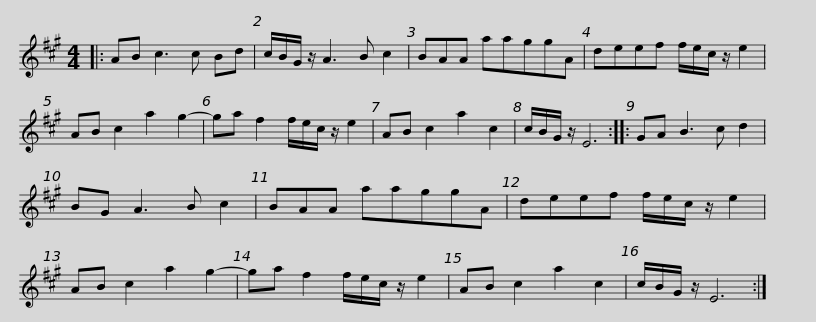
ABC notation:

X:1
L:1/8
M:4/4
I:linebreak $
K:A
V:1 treble
V:1
|: AB c3 c Bd | c/B/G/ z/ A3 B c2 | BAA aaggA | deef f/e/c/ z/ e2 | AB c2 a2 g2- |$ %5
 ga f2 f/e/c/ z/ e2 | AB c2 a2 c2 | c/B/G/ z/ E6 :: GA B3 c d2 | BG A3 B c2 | %10
 BAA aaggA |$ deef f/e/c/ z/ e2 | AB c2 a2 g2- | ga f2 f/e/c/ z/ e2 | AB c2 a2 c2 | %15
 c/B/G/ z/ E6 :| %16
